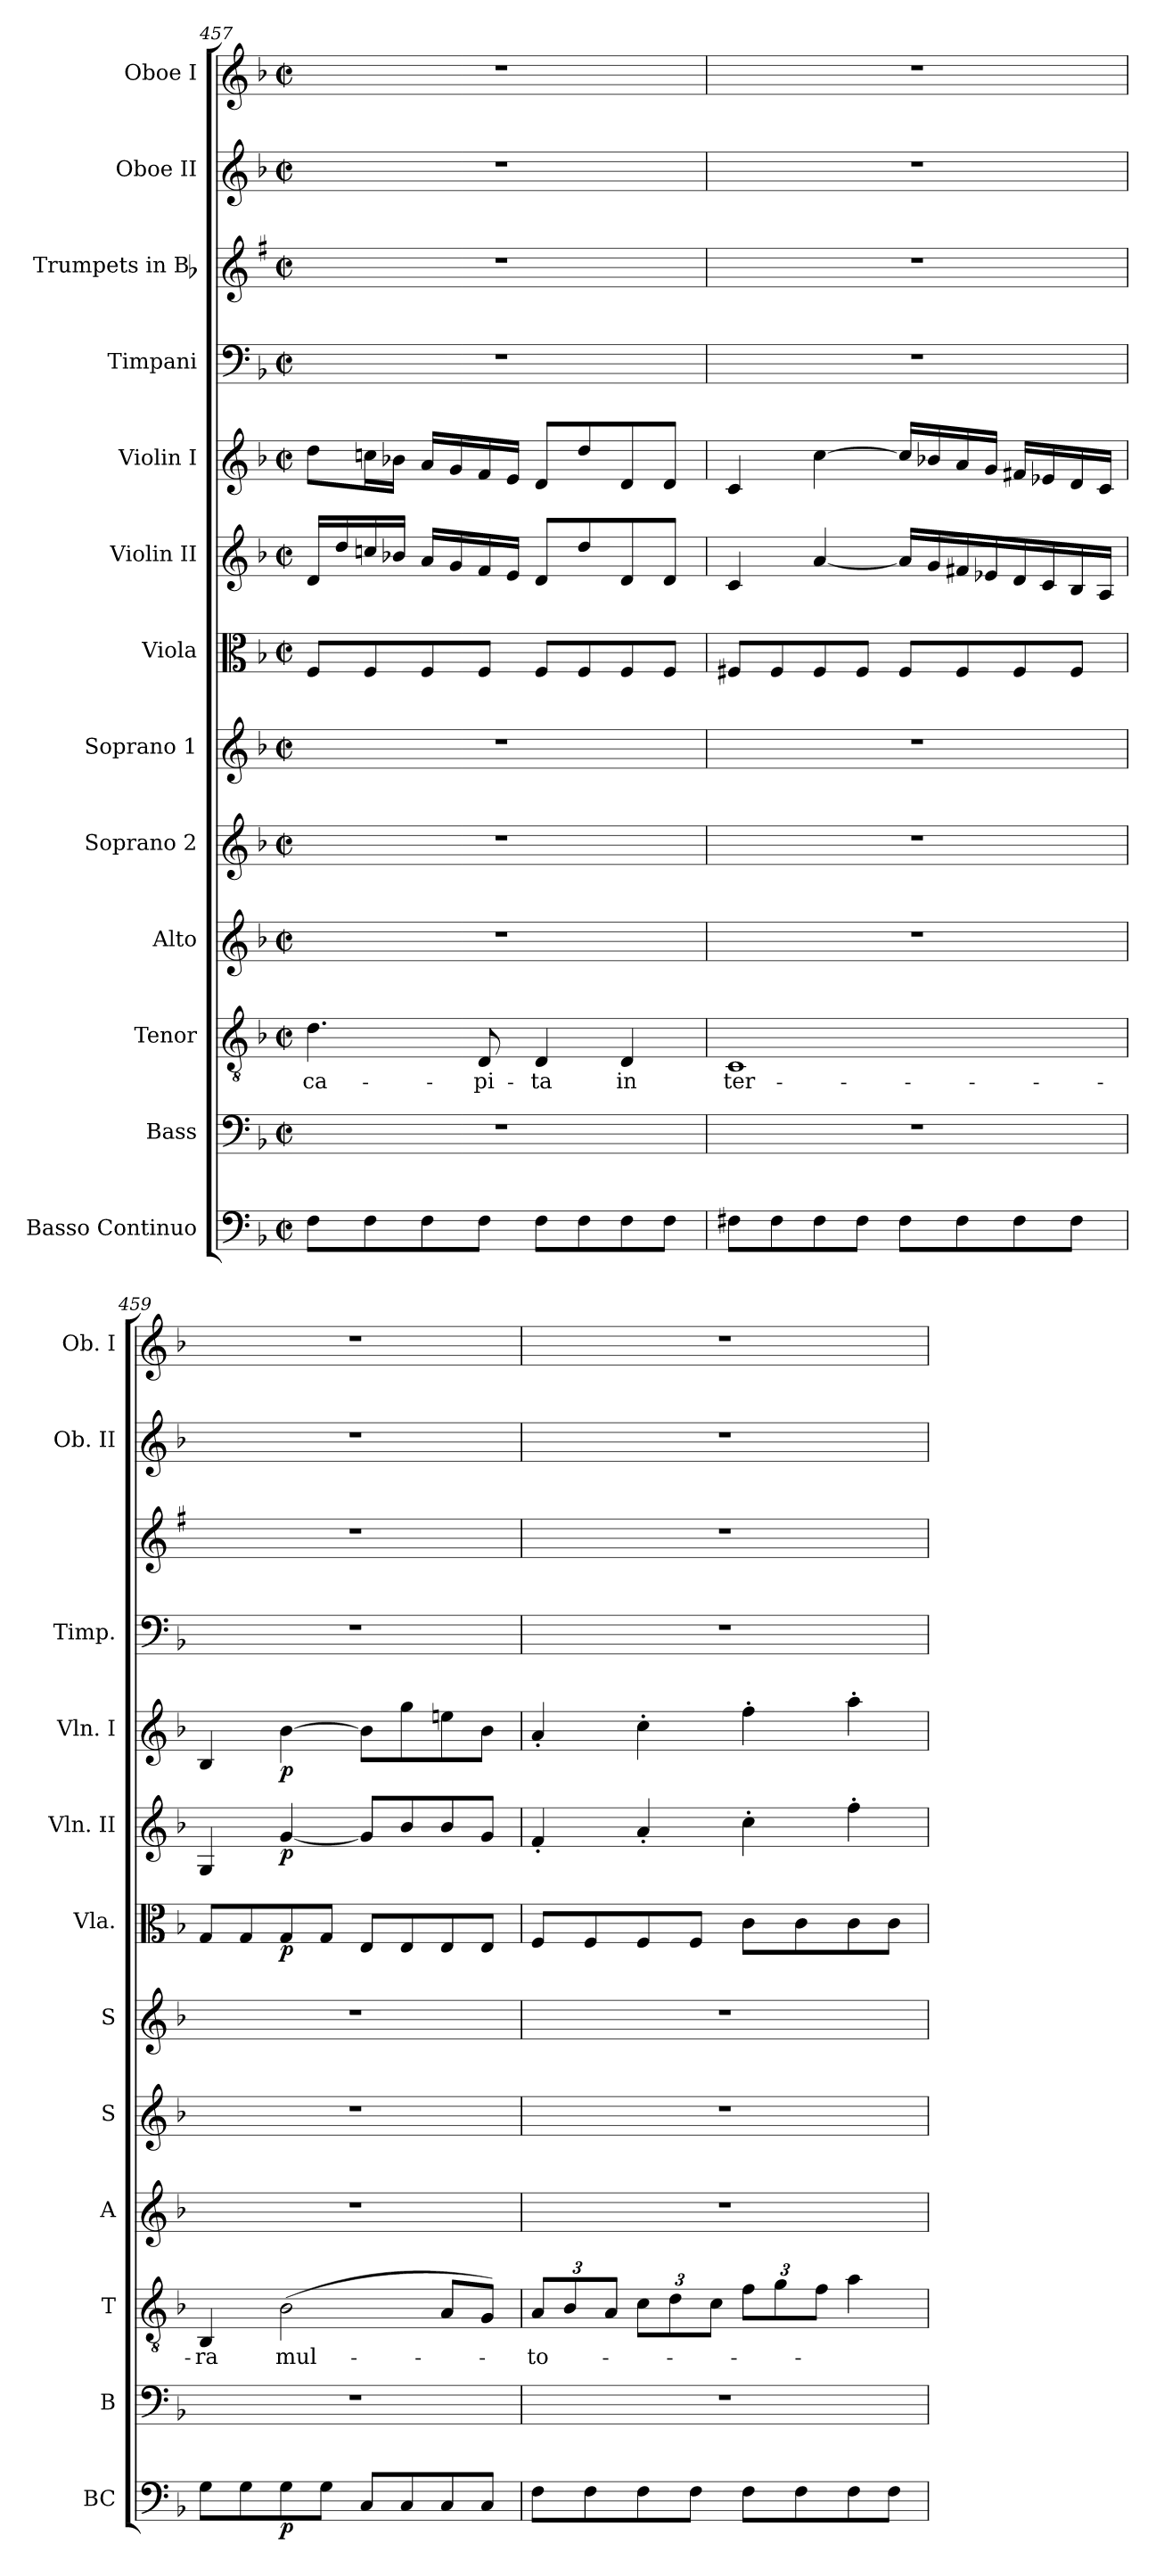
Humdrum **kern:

**kern	**dynam	**kern	**kern	**text	**kern	**kern	**kern	**kern	**dynam	**kern	**dynam	**kern	**dynam	**kern	**kern	**kern	**kern
*part13	*part13	*part12	*part11	*part11	*part10	*part9	*part8	*part7	*part7	*part6	*part6	*part5	*part5	*part4	*part3	*part2	*part1
*staff13	*staff13	*staff12	*staff11	*staff11	*staff10	*staff9	*staff8	*staff7	*staff7	*staff6	*staff6	*staff5	*staff5	*staff4	*staff3	*staff2	*staff1
*I"Basso Continuo	*	*I"Bass	*I"Tenor	*	*I"Alto	*I"Soprano 2	*I"Soprano 1	*I"Viola	*	*I"Violin II	*	*I"Violin I	*	*I"Timpani	*I"Trumpets in Bb	*I"Oboe II	*I"Oboe I
*I'BC	*	*I'B	*I'T	*	*I'A	*I'S	*I'S	*I'Vla.	*	*I'Vln. II	*	*I'Vln. I	*	*I'Timp.	*	*I'Ob. II	*I'Ob. I
!!LO:LB:g=z
*clefF4	*	*clefF4	*clefGv2	*	*clefG2	*clefG2	*clefG2	*clefC3	*	*clefG2	*	*clefG2	*	*clefF4	*clefG2	*clefG2	*clefG2
*	*	*	*	*	*	*	*	*	*	*	*	*	*	*	*ITrd1c2	*	*
*k[b-]	*	*k[b-]	*k[b-]	*	*k[b-]	*k[b-]	*k[b-]	*k[b-]	*	*k[b-]	*	*k[b-]	*	*k[b-]	*k[b-]	*k[b-]	*k[b-]
*F:	*	*F:	*F:	*	*F:	*F:	*F:	*F:	*	*F:	*	*F:	*	*F:	*F:	*F:	*F:
*M2/2	*	*M2/2	*M2/2	*	*M2/2	*M2/2	*M2/2	*M2/2	*	*M2/2	*	*M2/2	*	*M2/2	*M2/2	*M2/2	*M2/2
*met(c|)	*	*met(c|)	*met(c|)	*	*met(c|)	*met(c|)	*met(c|)	*met(c|)	*	*met(c|)	*	*met(c|)	*	*met(c|)	*met(c|)	*met(c|)	*met(c|)
=457	=457	=457	=457	=457	=457	=457	=457	=457	=457	=457	=457	=457	=457	=457	=457	=457	=457
!	!	!	!	!LO:LY:b	!	!	!	!	!	!	!	!	!	!	!	!	!
8F\L	.	1r	4.d\	ca-	1r	1r	1r	8F/L	.	16d/LL	.	8dd\L	.	1r	1r	1r	1r
.	.	.	.	.	.	.	.	.	.	16dd/	.	.	.	.	.	.	.
8F\	.	.	.	.	.	.	.	8F/	.	16ccn/	.	16ccn\L	.	.	.	.	.
.	.	.	.	.	.	.	.	.	.	16b-X/JJ	.	16b-X\JJ	.	.	.	.	.
8F\	.	.	.	.	.	.	.	8F/	.	16a/LL	.	16a/LL	.	.	.	.	.
.	.	.	.	.	.	.	.	.	.	16g/	.	16g/	.	.	.	.	.
!	!	!	!	!LO:LY:b	!	!	!	!	!	!	!	!	!	!	!	!	!
8F\J	.	.	8D/	-pi-	.	.	.	8F/J	.	16f/	.	16f/	.	.	.	.	.
.	.	.	.	.	.	.	.	.	.	16e/JJ	.	16e/JJ	.	.	.	.	.
!	!	!	!	!LO:LY:b	!	!	!	!	!	!	!	!	!	!	!	!	!
8F\L	.	.	4D/	-ta	.	.	.	8F/L	.	8d/L	.	8d/L	.	.	.	.	.
8F\	.	.	.	.	.	.	.	8F/	.	8dd/	.	8dd/	.	.	.	.	.
!	!	!	!	!LO:LY:b	!	!	!	!	!	!	!	!	!	!	!	!	!
8F\	.	.	4D/	in	.	.	.	8F/	.	8d/	.	8d/	.	.	.	.	.
8F\J	.	.	.	.	.	.	.	8F/J	.	8d/J	.	8d/J	.	.	.	.	.
=458	=458	=458	=458	=458	=458	=458	=458	=458	=458	=458	=458	=458	=458	=458	=458	=458	=458
!	!	!	!	!LO:LY:b	!	!	!	!	!	!	!	!	!	!	!	!	!
8F#X\L	.	1r	1C	ter-	1r	1r	1r	8F#X/L	.	4c/	.	4c/	.	1r	1r	1r	1r
8F#\	.	.	.	.	.	.	.	8F#/	.	.	.	.	.	.	.	.	.
8F#\	.	.	.	.	.	.	.	8F#/	.	[4a/	.	[4cc\	.	.	.	.	.
8F#\J	.	.	.	.	.	.	.	8F#/J	.	.	.	.	.	.	.	.	.
8F#\L	.	.	.	.	.	.	.	8F#/L	.	16a/LL]	.	16cc/LL]	.	.	.	.	.
.	.	.	.	.	.	.	.	.	.	16g/	.	16b-X/	.	.	.	.	.
8F#\	.	.	.	.	.	.	.	8F#/	.	16f#X/	.	16a/	.	.	.	.	.
.	.	.	.	.	.	.	.	.	.	16e-X/	.	16g/JJ	.	.	.	.	.
8F#\	.	.	.	.	.	.	.	8F#/	.	16d/	.	16f#X/LL	.	.	.	.	.
.	.	.	.	.	.	.	.	.	.	16c/	.	16e-X/	.	.	.	.	.
8F#\J	.	.	.	.	.	.	.	8F#/J	.	16B-/	.	16d/	.	.	.	.	.
.	.	.	.	.	.	.	.	.	.	16A/JJ	.	16c/JJ	.	.	.	.	.
=459	=459	=459	=459	=459	=459	=459	=459	=459	=459	=459	=459	=459	=459	=459	=459	=459	=459
!	!	!	!	!LO:LY:b	!	!	!	!	!	!	!	!	!	!	!	!	!
8G\L	.	1r	4BB-/	-ra	1r	1r	1r	8G/L	.	4G/	.	4B-/	.	1r	1r	1r	1r
8G\	.	.	.	.	.	.	.	8G/	.	.	.	.	.	.	.	.	.
!	!LO:DY:b	!	!	!LO:LY:b	!	!	!	!	!LO:DY:b	!	!LO:DY:b	!	!LO:DY:b	!	!	!	!
8G\	p	.	(2B-\	mul-	.	.	.	8G/	p	[4g/	p	[4b-\	p	.	.	.	.
8G\J	.	.	.	.	.	.	.	8G/J	.	.	.	.	.	.	.	.	.
8C/L	.	.	.	.	.	.	.	8E/L	.	8g/L]	.	8b-\L]	.	.	.	.	.
8C/	.	.	.	.	.	.	.	8E/	.	8b-/	.	8gg\	.	.	.	.	.
8C/	.	.	8A/L	.	.	.	.	8E/	.	8b-/	.	8een\	.	.	.	.	.
8C/J	.	.	8G/J)	.	.	.	.	8E/J	.	8g/J	.	8b-\J	.	.	.	.	.
!!LO:PB:g=z
=460	=460	=460	=460	=460	=460	=460	=460	=460	=460	=460	=460	=460	=460	=460	=460	=460	=460
!	!	!	!	!LO:LY:b	!	!	!	!	!	!	!	!	!	!	!	!	!
8F\L	.	1r	12A/L	-to-	1r	1r	1r	8F/L	.	4f'</	.	4a'</	.	1r	1r	1r	1r
.	.	.	12B-/	.	.	.	.	.	.	.	.	.	.	.	.	.	.
8F\	.	.	.	.	.	.	.	8F/	.	.	.	.	.	.	.	.	.
.	.	.	12A/J	.	.	.	.	.	.	.	.	.	.	.	.	.	.
8F\	.	.	12c\L	.	.	.	.	8F/	.	4a'</	.	4cc'>\	.	.	.	.	.
.	.	.	12d\	.	.	.	.	.	.	.	.	.	.	.	.	.	.
8F\J	.	.	.	.	.	.	.	8F/J	.	.	.	.	.	.	.	.	.
.	.	.	12c\J	.	.	.	.	.	.	.	.	.	.	.	.	.	.
8F\L	.	.	12f\L	.	.	.	.	8c\L	.	4cc'>\	.	4ff'>\	.	.	.	.	.
.	.	.	12g\	.	.	.	.	.	.	.	.	.	.	.	.	.	.
8F\	.	.	.	.	.	.	.	8c\	.	.	.	.	.	.	.	.	.
.	.	.	12f\J	.	.	.	.	.	.	.	.	.	.	.	.	.	.
8F\	.	.	4a\	.	.	.	.	8c\	.	4ff'>\	.	4aa'>\	.	.	.	.	.
8F\J	.	.	.	.	.	.	.	8c\J	.	.	.	.	.	.	.	.	.
=	=	=	=	=	=	=	=	=	=	=	=	=	=	=	=	=	=
*-	*-	*-	*-	*-	*-	*-	*-	*-	*-	*-	*-	*-	*-	*-	*-	*-	*-
